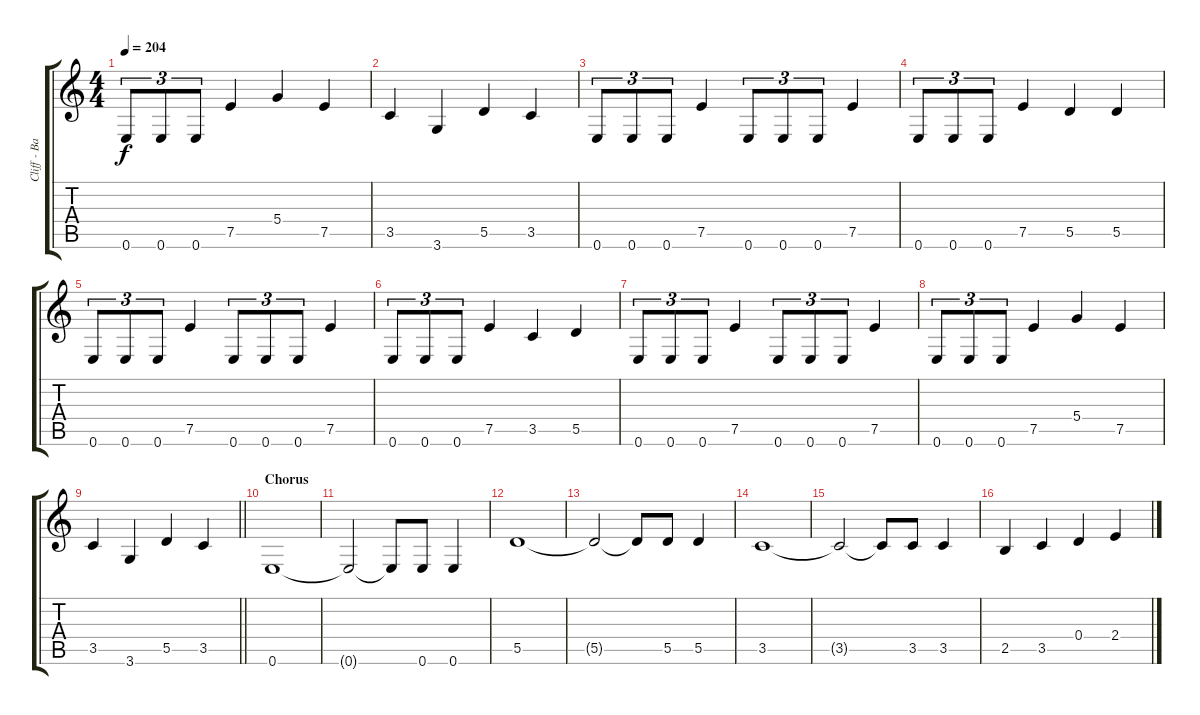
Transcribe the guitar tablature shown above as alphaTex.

\track ("Cliff - Bass" "Cliff - Ba") {solo instrument electricbassfinger}
\staff {score tabs}
\tuning (E4 B3 G3 D3 A2 E2) {hide}
\ts (4 4)
\tempo 204
\clef g2
\ks c
0.6.8{tu (3 2) dy f} 0.6.8{tu (3 2)} 0.6.8{tu (3 2)} 7.5.4 5.4.4 7.5.4 |
3.5.4 3.6.4 5.5.4 3.5.4 |
0.6.8{tu (3 2)} 0.6.8{tu (3 2)} 0.6.8{tu (3 2)} 7.5.4 0.6.8{tu (3 2)} 0.6.8{tu (3 2)} 0.6.8{tu (3 2)} 7.5.4 |
0.6.8{tu (3 2)} 0.6.8{tu (3 2)} 0.6.8{tu (3 2)} 7.5.4 5.5.4 5.5.4 |
0.6.8{tu (3 2)} 0.6.8{tu (3 2)} 0.6.8{tu (3 2)} 7.5.4 0.6.8{tu (3 2)} 0.6.8{tu (3 2)} 0.6.8{tu (3 2)} 7.5.4 |
0.6.8{tu (3 2)} 0.6.8{tu (3 2)} 0.6.8{tu (3 2)} 7.5.4 3.5.4 5.5.4 |
0.6.8{tu (3 2)} 0.6.8{tu (3 2)} 0.6.8{tu (3 2)} 7.5.4 0.6.8{tu (3 2)} 0.6.8{tu (3 2)} 0.6.8{tu (3 2)} 7.5.4 |
0.6.8{tu (3 2)} 0.6.8{tu (3 2)} 0.6.8{tu (3 2)} 7.5.4 5.4.4 7.5.4 |
\barLineRight lightlight
3.5.4 3.6.4 5.5.4 3.5.4 |
\section ("" "Chorus")
0.6.1 |
0.6{t}.2 0.6{t}.8 0.6.8 0.6.4 |
5.5.1 |
5.5{t}.2 5.5{t}.8 5.5.8 5.5.4 |
3.5.1 |
3.5{t}.2 3.5{t}.8 3.5.8 3.5.4 |
2.5.4 3.5.4 0.4.4 2.4.4
